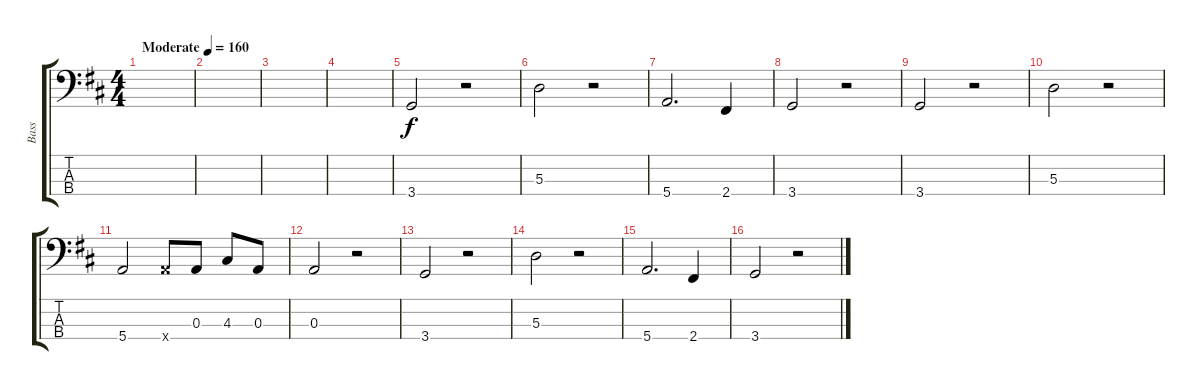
\track ("Bass" "Bass") {instrument electricbassfinger}
\staff {score tabs}
\tuning (G2 D2 A1 E1) {hide}
\ts (4 4)
\tempo (160 "Moderate")
\clef f4
\ks d
|
|
|
|
3.4.2 r.2 |
5.3.2 r.2 |
5.4.2{d} 2.4.4 |
3.4.2 r.2 |
3.4.2 r.2 |
5.3.2 r.2 |
5.4.2 5.4{x}.8 0.3.8 4.3.8 0.3.8 |
0.3.2 r.2 |
3.4.2 r.2 |
5.3.2 r.2 |
5.4.2{d} 2.4.4 |
3.4.2 r.2
